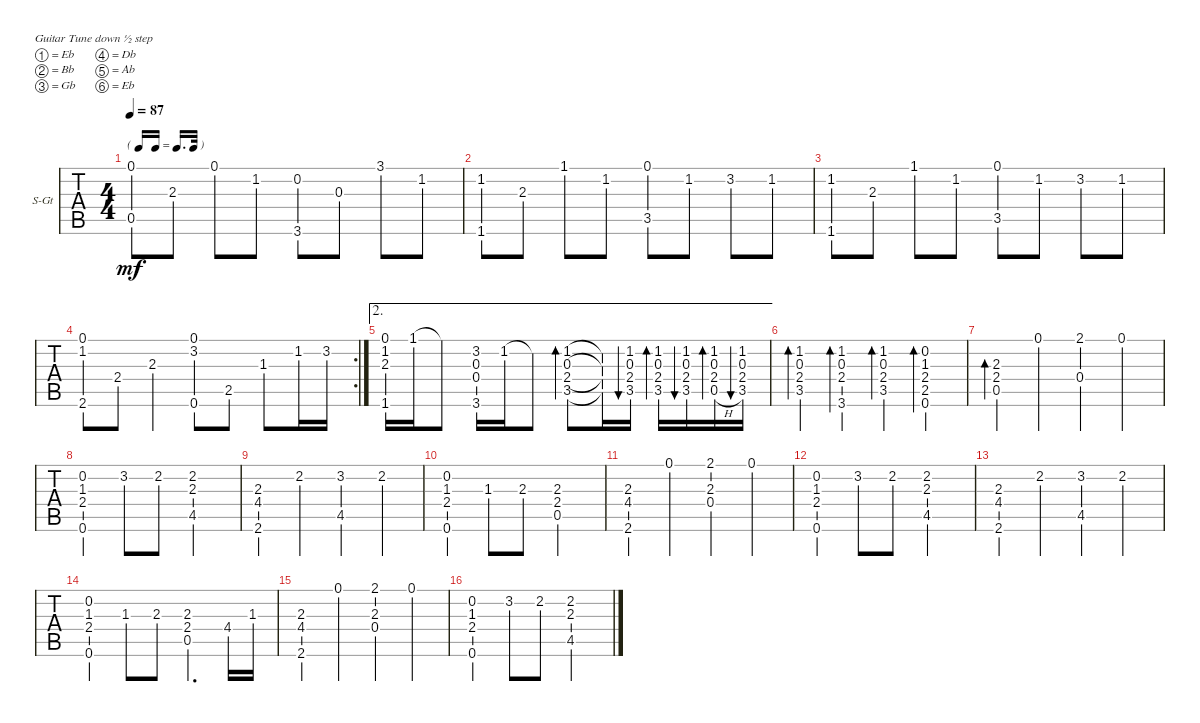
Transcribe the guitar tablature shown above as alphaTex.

\defaultSystemsLayout 4
\bracketExtendMode groupsimilarinstruments
\firstSystemTrackNameOrientation horizontal
\otherSystemsTrackNameOrientation horizontal
\track ("Steel Guitar" "S-Gt") {instrument acousticguitarsteel}
\staff {tabs}
\tuning (Eb4 Bb3 Gb3 Db3 Ab2 Eb2)
\ts (4 4)
\tf dotted16th
\tempo 87
\clef g2
\ks c
(0.1 0.5).8{dy mf} 2.3.8 0.1.8 1.2.8 (0.2 3.6).8 0.3.8 3.1.8 1.2.8 |
(1.6 1.2).8 2.3.8 1.1.8 1.2.8 (0.1 3.5).8 1.2.8 3.2.8 1.2.8 |
(1.6 1.2).8 2.3.8 1.1.8 1.2.8 (0.1 3.5).8 1.2.8 3.2.8 1.2.8 |
\rc 2
(0.1 1.2 2.6).8 2.4.8 2.3.4 (0.1 3.2 0.6).8 2.5.8 1.3.8 1.2.16 3.2.16 |
\ae 2
(0.1 1.6 1.2 2.3).16 1.1.16 1.1{t}.8 (3.2 0.3 0.4 3.6).16 1.2.16 1.2{t}.8 (1.2 3.5 0.3 2.4).8{bd 30} (1.2{t} 0.3{t} 2.4{t} 3.5{t}).16 (1.2 3.5 0.3 2.4).16{bu 30} (1.2 3.5 0.3 2.4).16{bd 30} (1.2 3.5 0.3 2.4).16{bu 30} (1.2 0.3 2.4 0.5{h}).16{bd 30} (1.2 0.3 2.4 3.5).16{bu 30} |
(1.2 0.3 2.4 3.5).4{bd 30} (1.2 0.3 2.4 3.6).4{bd 30} (1.2 0.3 2.4 3.5).4{bd 30} (0.2 1.3 2.4 2.5 0.6).4{bd 30} |
(0.5 2.4 2.3).4{bd 30} 0.1.4 (2.1 0.4).4 0.1.4 |
(0.2 1.3 2.4 0.6).4 3.2.8 2.2.8 (2.2 4.5 2.3).2 |
(4.4 2.3 2.6).4 2.2.4 (3.2 4.5).4 2.2.4 |
(0.2 1.3 2.4 0.6).4 1.3.8 2.3.8 (0.5 2.3 2.4).2 |
(4.4 2.3 2.6).4 0.1.4 (2.1 0.4 2.3).4 0.1.4 |
(0.2 1.3 2.4 0.6).4 3.2.8 2.2.8 (2.2 4.5 2.3).2 |
(4.4 2.3 2.6).4 2.2.4 (3.2 4.5).4 2.2.4 |
(0.2 1.3 2.4 0.6).4 1.3.8 2.3.8 (0.5 2.3 2.4).4{d} 4.4.16 1.3.16 |
(2.3 2.6 4.4).4 0.1.4 (2.1 2.3 0.4).4 0.1.4 |
(0.2 1.3 2.4 0.6).4 3.2.8 2.2.8 (2.2 4.5 2.3).2
